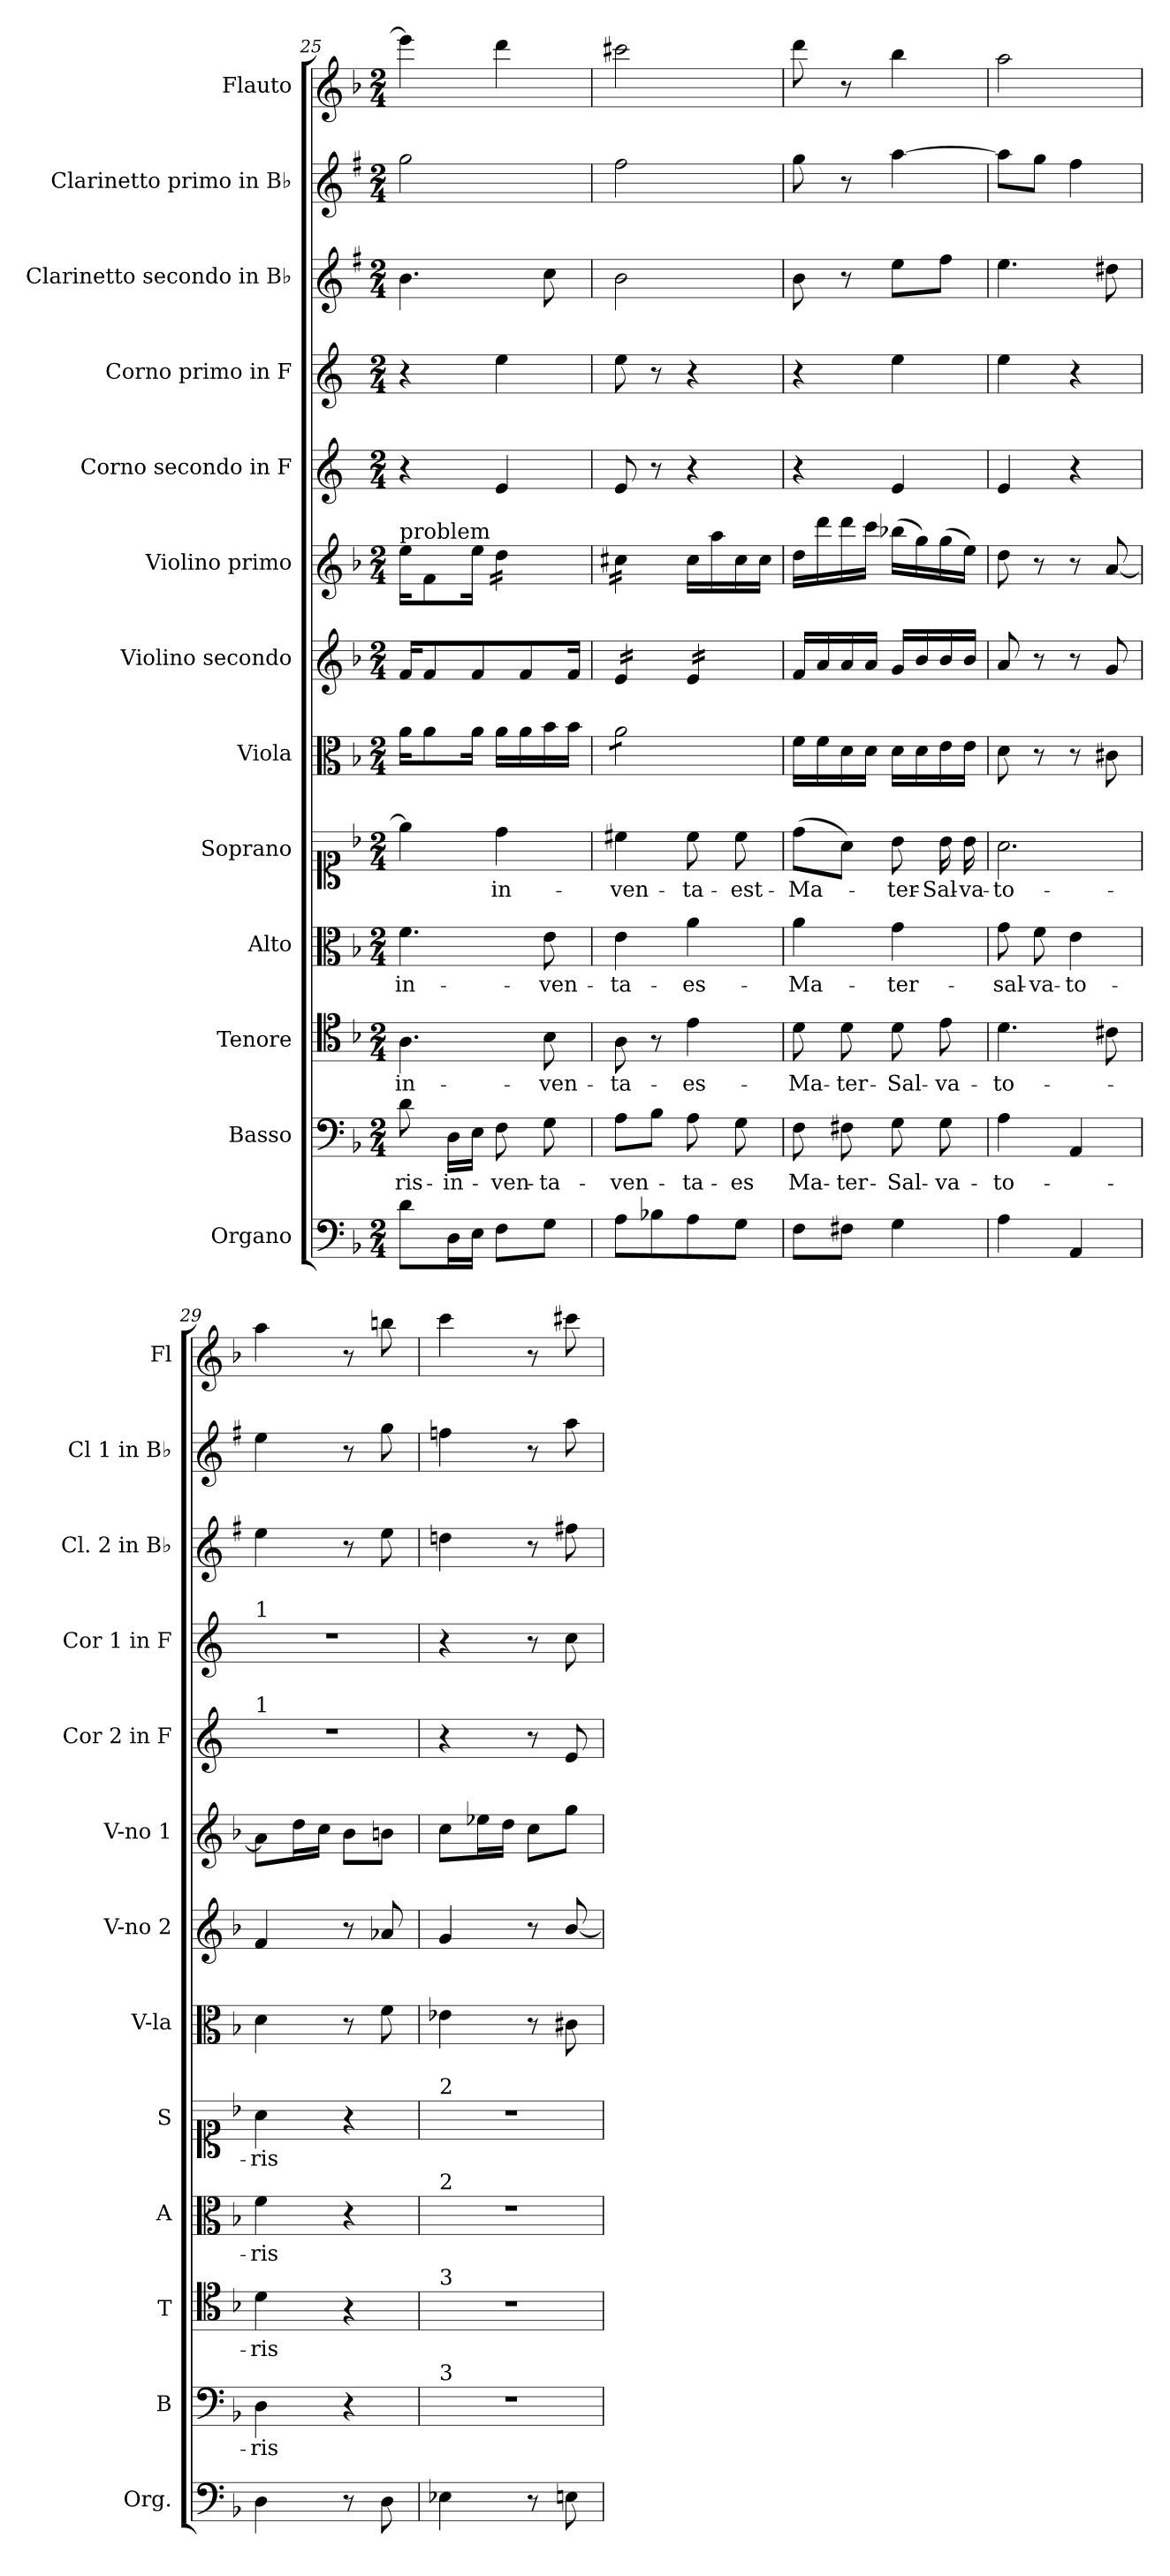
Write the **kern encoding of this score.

**kern	**kern	**text	**kern	**text	**kern	**text	**kern	**text	**kern	**kern	**kern	**kern	**kern	**kern	**kern	**kern
*part13	*part12	*part12	*part11	*part11	*part10	*part10	*part9	*part9	*part8	*part7	*part6	*part5	*part4	*part3	*part2	*part1
*staff13	*staff12	*staff12	*staff11	*staff11	*staff10	*staff10	*staff9	*staff9	*staff8	*staff7	*staff6	*staff5	*staff4	*staff3	*staff2	*staff1
*I"Organo	*I"Basso	*	*I"Tenore	*	*I"Alto	*	*I"Soprano	*	*I"Viola	*I"Violino secondo	*I"Violino primo	*I"Corno secondo in F	*I"Corno primo in F	*I"Clarinetto secondo in B♭	*I"Clarinetto primo in B♭	*I"Flauto
*I'Org.	*I'B	*	*I'T	*	*I'A	*	*I'S	*	*I'V-la	*I'V-no 2	*I'V-no 1	*I'Cor 2 in F	*I'Cor 1 in F	*I'Cl. 2 in B♭	*I'Cl 1 in B♭	*I'Fl
*clefF4	*clefF4	*	*clefC4	*	*clefC3	*	*clefC1	*	*clefC3	*clefG2	*clefG2	*clefG2	*clefG2	*clefG2	*clefG2	*clefG2
*	*	*	*	*	*	*	*	*	*	*	*	*ITrd4c7	*ITrd4c7	*ITrd1c2	*ITrd1c2	*
*k[b-]	*k[b-]	*	*k[b-]	*	*k[b-]	*	*k[b-]	*	*k[b-]	*k[b-]	*k[b-]	*k[b-]	*k[b-]	*k[b-]	*k[b-]	*k[b-]
*M2/4	*M2/4	*	*M2/4	*	*M2/4	*	*M2/4	*	*M2/4	*M2/4	*M2/4	*M2/4	*M2/4	*M2/4	*M2/4	*M2/4
=25	=25	=25	=25	=25	=25	=25	=25	=25	=25	=25	=25	=25	=25	=25	=25	=25
!	!	!	!	!	!	!	!	!	!	!	!LO:TX:a:t=problem	!	!	!	!	!
8d\L	8d\	-ris-	4.A\	-in-	4.f\	-in-	4ee\]	.	16a\KL	16f/KL	16ee\KL	4r	4r	4.a\	2ff\	4eee\]
.	.	.	.	.	.	.	.	.	8a\	8f/	8f/	.	.	.	.	.
16D\L	16D\LL	in-	.	.	.	.	.	.	.	.	.	.	.	.	.	.
16E\JJ	16E\JJ	.	.	.	.	.	.	.	16a\Jk	8f/	16ee\Jk	.	.	.	.	.
*	*	*	*	*	*	*	*	*	*	*	*tremolo	*	*	*	*	*
8F\L	8F\	-ven-	.	.	.	.	4dd\	-in-	16a\LL	.	16dd\LL	4A/	4a\	.	.	4ddd\
.	.	.	.	.	.	.	.	.	16a\	8f/	16dd\	.	.	.	.	.
8G\J	8G\	-ta-	8B-\	-ven-	8e\	-ven-	.	.	16b-\	.	16dd\	.	.	8b-\	.	.
.	.	.	.	.	.	.	.	.	16b-\JJ	16f/Jk	16dd\JJ	.	.	.	.	.
=26	=26	=26	=26	=26	=26	=26	=26	=26	=26	=26	=26	=26	=26	=26	=26	=26
*	*	*	*	*	*	*	*	*	*tremolo	*	*	*	*	*	*	*
*	*	*	*	*	*	*	*	*	*	*tremolo	*	*	*	*	*	*
8A\L	8A\L	-ven-	8A\	-ta-	4e\	-ta-	4cc#X\	-ven-	8a\L	16e/LL	16cc#X\LL	8A/	8a\	2a\	2ee\	2ccc#X\
.	.	.	.	.	.	.	.	.	.	16e/	16cc#X\	.	.	.	.	.
8B-X\	8B-\J	.	8r	.	.	.	.	.	8a\	16e/	16cc#X\	8r	8r	.	.	.
.	.	.	.	.	.	.	.	.	.	16e/JJ	16cc#X\JJ	.	.	.	.	.
*	*	*	*	*	*	*	*	*	*	*	*Xtremolo	*	*	*	*	*
8A\	8A\	-ta-	4e\	-es-	4a\	-es-	8cc#\	-ta-	8a\	16e/LL	16cc#\LL	4r	4r	.	.	.
.	.	.	.	.	.	.	.	.	.	16e/	16aa\	.	.	.	.	.
8G\J	8G\	-es	.	.	.	.	8cc#\	-est-	8a\J	16e/	16cc#\	.	.	.	.	.
*	*	*	*	*	*	*	*	*	*Xtremolo	*	*	*	*	*	*	*
.	.	.	.	.	.	.	.	.	.	16e/JJ	16cc#\JJ	.	.	.	.	.
*	*	*	*	*	*	*	*	*	*	*Xtremolo	*	*	*	*	*	*
=27	=27	=27	=27	=27	=27	=27	=27	=27	=27	=27	=27	=27	=27	=27	=27	=27
8F\L	8F\	-Ma-	8d\	-Ma-	4a\	-Ma-	(8dd\L	-Ma-	16f\LL	16f/LL	16dd\LL	4r	4r	8a\	8ff\	8ddd\
.	.	.	.	.	.	.	.	.	16f\	16a/	16ddd\	.	.	.	.	.
8F#X\J	8F#X\	ter-	8d\	-ter-	.	.	8a\J)	.	16d\	16a/	16ddd\	.	.	8r	8r	8r
.	.	.	.	.	.	.	.	.	16d\JJ	16a/JJ	16ccc\JJ	.	.	.	.	.
4G\	8G\	-Sal-	8d\	-Sal-	4g\	-ter-	8b-\	-ter-	16d\LL	16g/LL	(16bb-X\LL	4A/	4a\	8dd\L	[4gg\	4bb-\
.	.	.	.	.	.	.	.	.	16d\	16b-/	16gg\)	.	.	.	.	.
.	8G\	-va-	8e\	-va-	.	.	16b-\	-Sal-	16e\	16b-/	(16gg\	.	.	8ee\J	.	.
.	.	.	.	.	.	.	16b-\	-va-	16e\JJ	16b-/JJ	16ee\JJ)	.	.	.	.	.
=28	=28	=28	=28	=28	=28	=28	=28	=28	=28	=28	=28	=28	=28	=28	=28	=28
!	!	!	!	!	!	!	!LO:N:vis=2.	!	!	!	!	!	!	!	!	!
4A\	4A\	-to-	4.d\	-to-	8g\	-sal-	2a\	-to-	8d\	8a/	8dd\	4A/	4a\	4.dd\	8gg\L]	2aa\
.	.	.	.	.	8f\	-va-	.	.	8r	8r	8r	.	.	.	8ff\J	.
4AA/	4AA/	.	.	.	4e\	-to-	.	.	8r	8r	8r	4r	4r	.	4ee\	.
.	.	.	8c#X\	.	.	.	.	.	8c#X\	8g/	[8a/	.	.	8cc#X\	.	.
=29	=29	=29	=29	=29	=29	=29	=29	=29	=29	=29	=29	=29	=29	=29	=29	=29
!	!	!	!	!	!	!	!	!	!	!	!	!	!LO:TX:a:t=1	!	!	!
!	!	!	!	!	!	!	!	!	!	!	!	!LO:TX:a:t=1	!	!	!	!
4D\	4D\	-ris	4d\	-ris	4f\	-ris	4a\	-ris	4d\	4f/	8a\L]	2r	2r	4dd\	4dd\	4aa\
.	.	.	.	.	.	.	.	.	.	.	16dd\L	.	.	.	.	.
.	.	.	.	.	.	.	.	.	.	.	16cc\JJ	.	.	.	.	.
8r	4r	.	4r	.	4r	.	4r	.	8r	8r	8b-\L	.	.	8r	8r	8r
8D\	.	.	.	.	.	.	.	.	8f\	8a-X/	8bn\J	.	.	8dd\	8ff\	8bbn\
=30	=30	=30	=30	=30	=30	=30	=30	=30	=30	=30	=30	=30	=30	=30	=30	=30
!	!	!	!	!	!	!	!LO:TX:a:t=2	!	!	!	!	!	!	!	!	!
!	!	!	!	!	!LO:TX:a:t=2	!	!	!	!	!	!	!	!	!	!	!
!	!	!	!LO:TX:a:t=3	!	!	!	!	!	!	!	!	!	!	!	!	!
!	!LO:TX:a:t=3	!	!	!	!	!	!	!	!	!	!	!	!	!	!	!
!	!LO:N:vis=1	!	!LO:N:vis=1	!	!LO:N:vis=1	!	!LO:N:vis=1	!	!	!	!	!	!	!	!	!
4E-X\	2r	.	2r	.	2r	.	2r	.	4e-X\	4g/	8cc\L	4r	4r	4ccn\	4ee-X\	4ccc\
.	.	.	.	.	.	.	.	.	.	.	16ee-X\L	.	.	.	.	.
.	.	.	.	.	.	.	.	.	.	.	16dd\JJ	.	.	.	.	.
8r	.	.	.	.	.	.	.	.	8r	8r	8cc\L	8r	8r	8r	8r	8r
8En\	.	.	.	.	.	.	.	.	8c#X\	[8b-/	8gg\J	8A/	8f\	8een\	8gg\	8ccc#X\
=	=	=	=	=	=	=	=	=	=	=	=	=	=	=	=	=
*-	*-	*-	*-	*-	*-	*-	*-	*-	*-	*-	*-	*-	*-	*-	*-	*-
